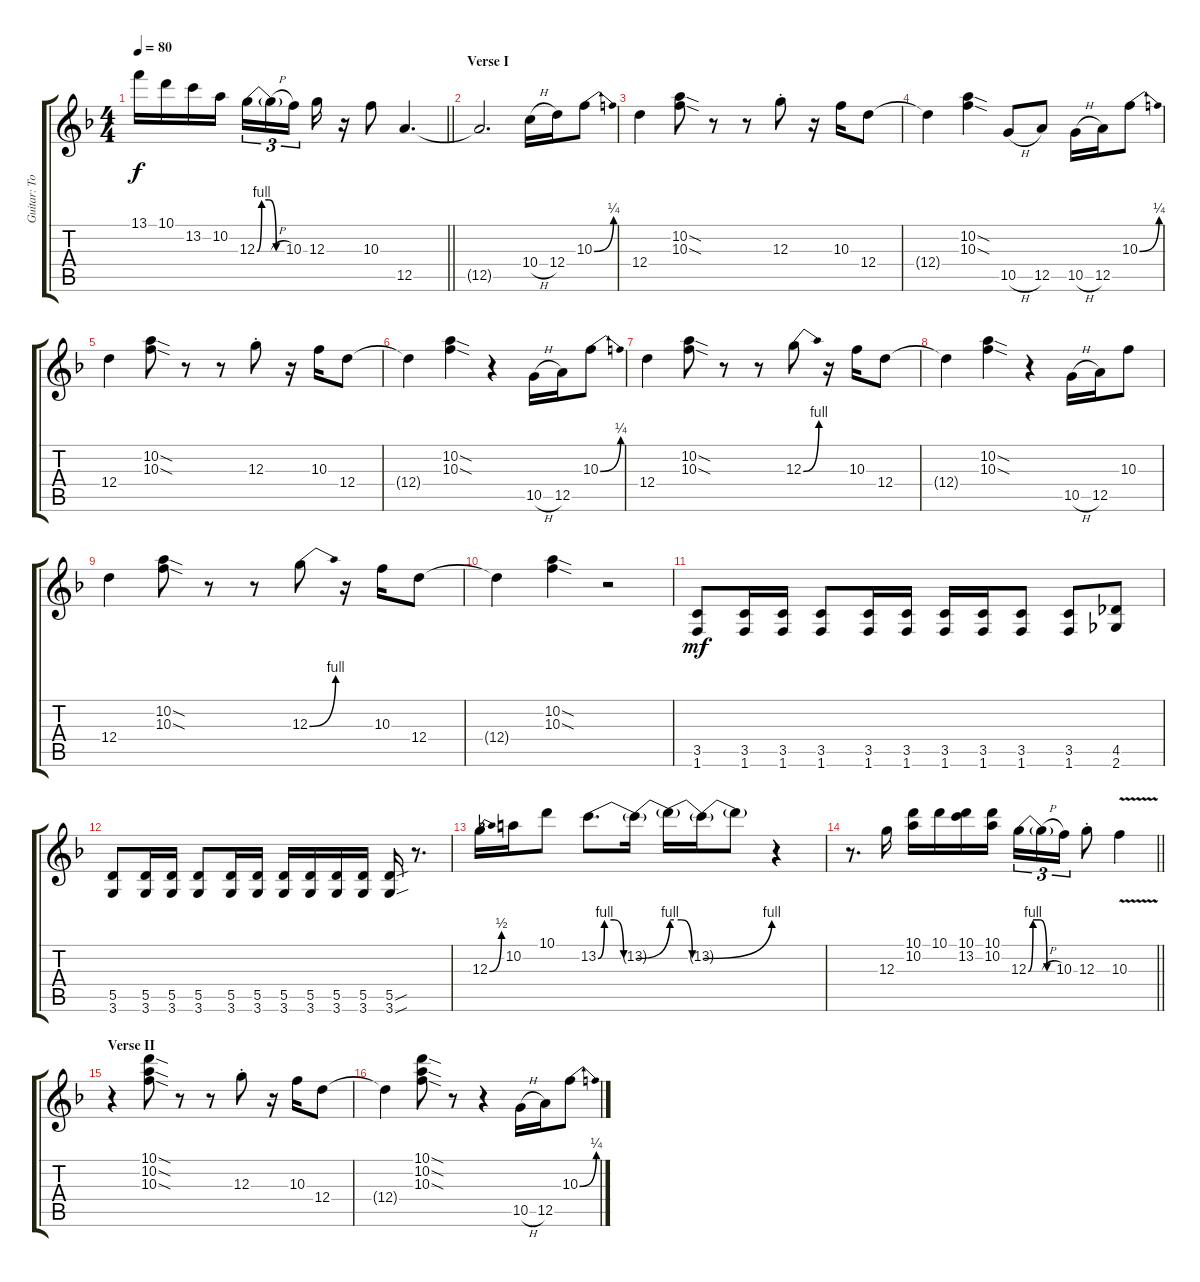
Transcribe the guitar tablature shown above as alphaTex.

\track ("Guitar: Tony" "Guitar: To") {instrument distortionguitar}
\staff {score tabs}
\tuning (E4 B3 G3 D3 A2 E2) {hide}
\ts (4 4)
\tempo 80
\clef g2
\barLineRight lightlight
\ks f
13.1.16{dy f} 10.1.16 13.2.16 10.2.16 12.3{be (custom 0 0 10 4 25 4 40 0 60 0)}.16{tu (3 2)} 12.3{h t}.16{tu (3 2)} 10.3.16{tu (3 2) beam splitsecondary} 12.3.16 r.16 10.3.8 12.5.4{d} |
\section ("" "Verse I")
12.5{t}.2{d} 10.4{h}.16 12.4.16 10.3{be (bend 0 0 60 1)}.8 |
12.4.4 (10.2{sod} 10.3{sod}).8 r.8 r.8 12.3{st}.8 r.16 10.3.16 12.4.8 |
12.4{t}.4 (10.2{sod} 10.3{sod}).4 10.5{h}.8 12.5.8 10.5{h}.16 12.5.16 10.3{be (bend 0 0 60 1)}.8 |
12.4.4 (10.2{sod} 10.3{sod}).8 r.8 r.8 12.3{st}.8 r.16 10.3.16 12.4.8 |
12.4{t}.4 (10.2{sod} 10.3{sod}).4 r.4 10.5{h}.16 12.5.16 10.3{be (bend 0 0 60 1)}.8 |
12.4.4 (10.2{sod} 10.3{sod}).8 r.8 r.8 12.3{be (bend 0 0 60 4)}.8 r.16 10.3.16 12.4.8 |
12.4{t}.4 (10.2{sod} 10.3{sod}).4 r.4 10.5{h}.16 12.5.16 10.3.8 |
12.4.4 (10.2{sod} 10.3{sod}).8 r.8 r.8 12.3{be (bend 0 0 60 4)}.8 r.16 10.3.16 12.4.8 |
12.4{t}.4 (10.2{sod} 10.3{sod}).4 r.2 |
(3.5 1.6).8{dy mf} (3.5 1.6).16 (3.5 1.6).16 (3.5 1.6).8 (3.5 1.6).16 (3.5 1.6).16 (3.5 1.6).16 (3.5 1.6).16 (3.5 1.6).8 (3.5 1.6).8 (4.5 2.6).8 |
(5.5 3.6).8 (5.5 3.6).16 (5.5 3.6).16 (5.5 3.6).8 (5.5 3.6).16 (5.5 3.6).16 (5.5 3.6).16 (5.5 3.6).16 (5.5 3.6).16 (5.5 3.6).16 (5.5{sou} 3.6{sou}).16 r.8{d} |
12.3{be (bend 0 0 60 2)}.16 10.2.16 10.1.8 13.2{be (custom 0 0 10 4 25 4 40 0 60 0)}.8{d} 13.2{be (bend 0 0 60 4) t}.16 13.2{be (custom 0 4 20 4 40 0 60 0) t}.16 13.2{be (bend 0 0 60 4) t}.16 13.2{t}.8 r.4 |
\barLineRight lightlight
r.8{d} 12.3.16 (10.1 10.2).16 10.1.16 (10.1 13.2).16 (10.1 10.2).16 12.3{be (custom 0 0 10 4 25 4 40 0 60 0)}.16{tu (3 2)} 12.3{h t}.16{tu (3 2)} 10.3.16{tu (3 2)} 12.3{st}.8 10.3{v}.4 |
\section ("" "Verse II")
r.4 (10.1{sod} 10.2{sod} 10.3{sod}).8 r.8 r.8 12.3{st}.8 r.16 10.3.16 12.4.8 |
12.4{t}.4 (10.1{sod} 10.2{sod} 10.3{sod}).8 r.8 r.4 10.5{h}.16 12.5.16 10.3{be (bend 0 0 60 1)}.8
